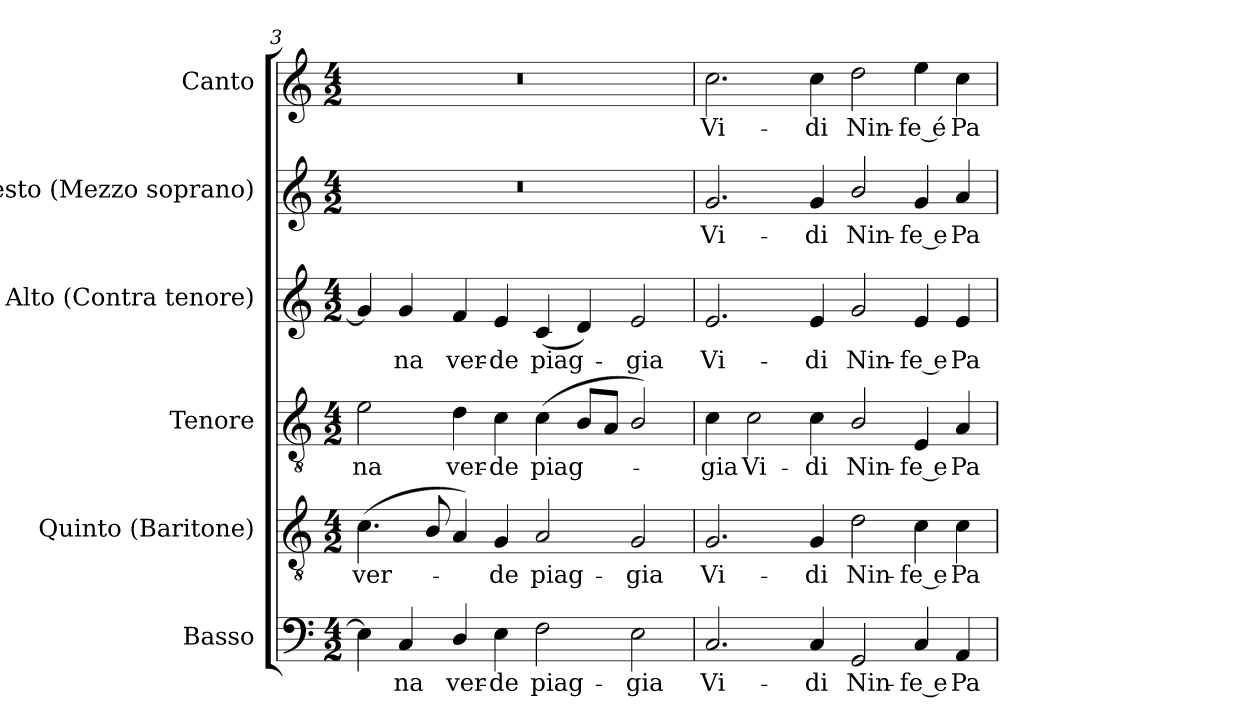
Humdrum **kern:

**kern	**text	**kern	**text	**kern	**text	**kern	**text	**kern	**text	**kern	**text
*part6	*part6	*part5	*part5	*part4	*part4	*part3	*part3	*part2	*part2	*part1	*part1
*staff6	*staff6	*staff5	*staff5	*staff4	*staff4	*staff3	*staff3	*staff2	*staff2	*staff1	*staff1
*I"Basso	*	*I"Quinto (Baritone)	*	*I"Tenore	*	*I"Alto (Contra tenore)	*	*I"Sesto (Mezzo soprano)	*	*I"Canto	*
*I'B.	*	*	*	*I'T.	*	*I'A.	*	*	*	*I'C.	*
*clefF4	*	*clefGv2	*	*clefGv2	*	*clefG2	*	*clefG2	*	*clefG2	*
*	*	*ITrd7c12	*	*ITrd7c12	*	*	*	*	*	*	*
*k[]	*	*k[]	*	*k[]	*	*k[]	*	*k[]	*	*k[]	*
*M4/2	*	*M4/2	*	*M4/2	*	*M4/2	*	*M4/2	*	*M4/2	*
=3	=3	=3	=3	=3	=3	=3	=3	=3	=3	=3	=3
!	!	!	!LO:LY:b:color=#000000	!	!	!	!	!	!	!	!
!	!	!	!	!	!LO:LY:b:color=#000000	!	!	!LO:N:vis=1	!	!LO:N:vis=1	!
4Ei\]	.	(4.Ci\	ver-	2Ei\	-na	4gi/]	.	0r	.	0r	.
!	!LO:LY:b:color=#000000	!	!	!	!	!	!	!	!	!	!
!	!	!	!	!	!	!	!LO:LY:b:color=#000000	!	!	!	!
4Ci/	-na	.	.	.	.	4gi/	-na	.	.	.	.
.	.	8BBi/	.	.	.	.	.	.	.	.	.
!	!LO:LY:b:color=#000000	!	!	!	!	!	!	!	!	!	!
!	!	!	!	!	!LO:LY:b:color=#000000	!	!	!	!	!	!
!	!	!	!	!	!	!	!LO:LY:b:color=#000000	!	!	!	!
4Di/	ver-	4AAi/)	.	4Di\	ver-	4fi/	ver-	.	.	.	.
!	!LO:LY:b:color=#000000	!	!	!	!	!	!	!	!	!	!
!	!	!	!LO:LY:b:color=#000000	!	!	!	!	!	!	!	!
!	!	!	!	!	!LO:LY:b:color=#000000	!	!	!	!	!	!
!	!	!	!	!	!	!	!LO:LY:b:color=#000000	!	!	!	!
4Ei\	-de	4GGi/	-de	4Ci\	-de	4ei/	-de	.	.	.	.
!	!LO:LY:b:color=#000000	!	!	!	!	!	!	!	!	!	!
!	!	!	!LO:LY:b:color=#000000	!	!	!	!	!	!	!	!
!	!	!	!	!	!LO:LY:b:color=#000000	!	!	!	!	!	!
!	!	!	!	!	!	!	!LO:LY:b:color=#000000	!	!	!	!
2Fi\	piag-	2AAi/	piag-	(4Ci\	piag-	(4ci/	piag-	.	.	.	.
.	.	.	.	8BBi/L	.	4di/)	.	.	.	.	.
.	.	.	.	8AAi/J	.	.	.	.	.	.	.
!	!LO:LY:b:color=#000000	!	!	!	!	!	!	!	!	!	!
!	!	!	!LO:LY:b:color=#000000	!	!	!	!	!	!	!	!
!	!	!	!	!	!	!	!LO:LY:b:color=#000000	!	!	!	!
2Ei\	-gia	2GGi/	-gia	2BBi/)	.	2ei/	-gia	.	.	.	.
=4	=4	=4	=4	=4	=4	=4	=4	=4	=4	=4	=4
!	!LO:LY:b:color=#000000	!	!	!	!	!	!	!	!	!	!
!	!	!	!LO:LY:b:color=#000000	!	!	!	!	!	!	!	!
!	!	!	!	!	!LO:LY:b:color=#000000	!	!	!	!	!	!
!	!	!	!	!	!	!	!LO:LY:b:color=#000000	!	!	!	!
!	!	!	!	!	!	!	!	!	!LO:LY:b:color=#000000	!	!
!	!	!	!	!	!	!	!	!	!	!	!LO:LY:b:color=#000000
2.Ci/	Vi-	2.GGi/	Vi-	4Ci\	-gia	2.ei/	Vi-	2.gi/	Vi-	2.cci\	Vi-
!	!	!	!	!	!LO:LY:b:color=#000000	!	!	!	!	!	!
.	.	.	.	2Ci\	Vi-	.	.	.	.	.	.
!	!LO:LY:b:color=#000000	!	!	!	!	!	!	!	!	!	!
!	!	!	!LO:LY:b:color=#000000	!	!	!	!	!	!	!	!
!	!	!	!	!	!LO:LY:b:color=#000000	!	!	!	!	!	!
!	!	!	!	!	!	!	!LO:LY:b:color=#000000	!	!	!	!
!	!	!	!	!	!	!	!	!	!LO:LY:b:color=#000000	!	!
!	!	!	!	!	!	!	!	!	!	!	!LO:LY:b:color=#000000
4Ci/	-di	4GGi/	-di	4Ci\	-di	4ei/	-di	4gi/	-di	4cci\	-di
!	!LO:LY:b:color=#000000	!	!	!	!	!	!	!	!	!	!
!	!	!	!LO:LY:b:color=#000000	!	!	!	!	!	!	!	!
!	!	!	!	!	!LO:LY:b:color=#000000	!	!	!	!	!	!
!	!	!	!	!	!	!	!LO:LY:b:color=#000000	!	!	!	!
!	!	!	!	!	!	!	!	!	!LO:LY:b:color=#000000	!	!
!	!	!	!	!	!	!	!	!	!	!	!LO:LY:b:color=#000000
2GGi/	Nin-	2Di\	Nin-	2BBi/	Nin-	2gi/	Nin-	2bi/	Nin-	2ddi\	Nin-
!	!LO:LY:b:color=#000000	!	!	!	!	!	!	!	!	!	!
!	!	!	!LO:LY:b:color=#000000	!	!	!	!	!	!	!	!
!	!	!	!	!	!LO:LY:b:color=#000000	!	!	!	!	!	!
!	!	!	!	!	!	!	!LO:LY:b:color=#000000	!	!	!	!
!	!	!	!	!	!	!	!	!	!LO:LY:b:color=#000000	!	!
!	!	!	!	!	!	!	!	!	!	!	!LO:LY:b:color=#000000
4Ci/	-fe e	4Ci\	-fe e	4EEi/	-fe e	4ei/	-fe e	4gi/	-fe e	4eei\	-fe é
!	!LO:LY:b:color=#000000	!	!	!	!	!	!	!	!	!	!
!	!	!	!LO:LY:b:color=#000000	!	!	!	!	!	!	!	!
!	!	!	!	!	!LO:LY:b:color=#000000	!	!	!	!	!	!
!	!	!	!	!	!	!	!LO:LY:b:color=#000000	!	!	!	!
!	!	!	!	!	!	!	!	!	!LO:LY:b:color=#000000	!	!
!	!	!	!	!	!	!	!	!	!	!	!LO:LY:b:color=#000000
4AAi/	Pa-	4Ci\	Pa-	4AAi/	Pa-	4ei/	Pa-	4ai/	Pa-	4cci\	Pa-
=	=	=	=	=	=	=	=	=	=	=	=
*-	*-	*-	*-	*-	*-	*-	*-	*-	*-	*-	*-
